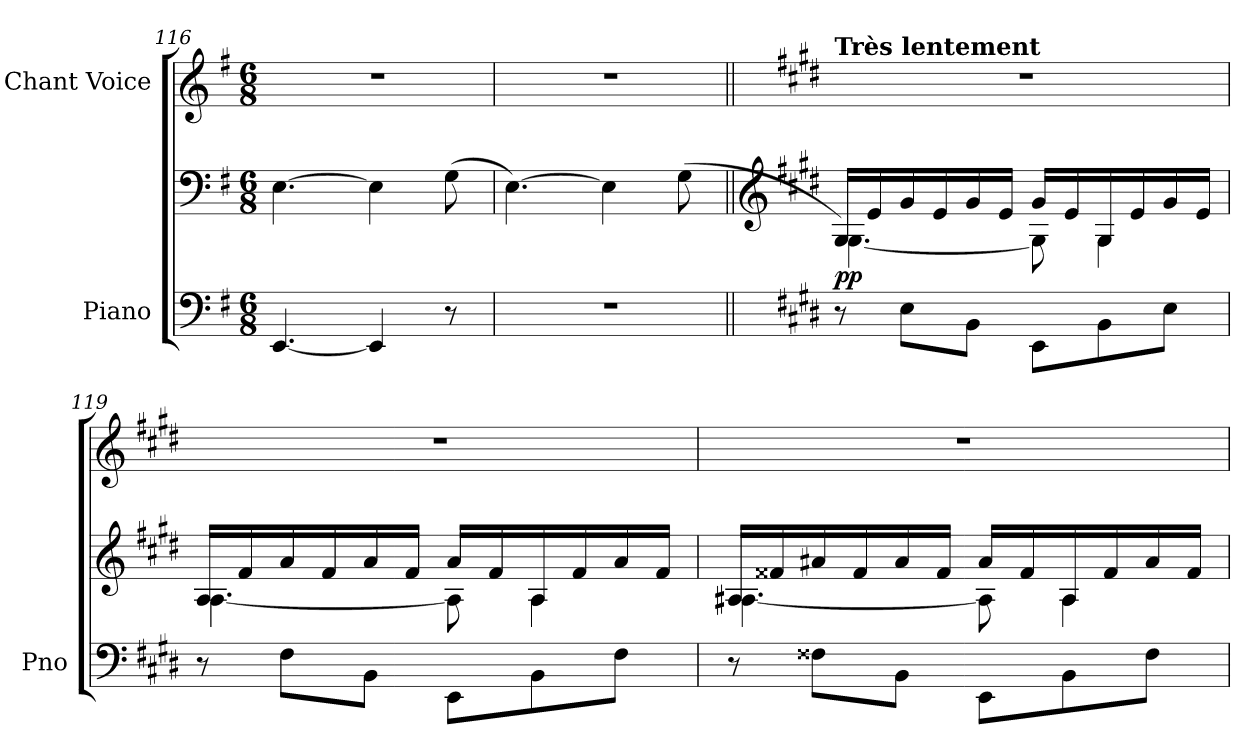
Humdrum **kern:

**kern	**kern	**dynam	**kern
*part2	*part2	*part2	*part1
*staff3	*staff2	*staff2/3	*staff1
*I"Piano	*	*	*I"Chant Voice
*I'Pno	*	*	*
*clefF4	*clefF4	*	*clefG2
*k[f#]	*k[f#]	*	*k[f#]
*M6/8	*M6/8	*	*M6/8
=116	=116	=116	=116
[4.EE/	[4.E\	.	2.r
4EE/]	4E\]	.	.
8r	(8G\	.	.
=117	=117	=117	=117
2.r	[4.E\)	.	2.r
.	4E\]	.	.
.	(8G\	.	.
=118||	=118||	=118||	=118||
*	*clefG2	*	*
*k[f#c#g#d#]	*k[f#c#g#d#]	*	*k[f#c#g#d#]
*	*^	*	*
!	!	!	!	!LO:TX:a:B:t=Très lentement
!	!	!	!LO:DY:b	!
8r	16G#/LL)	[4.G#\	pp	2.r
.	16e/	.	.	.
8E\L	16g#/	.	.	.
.	16e/	.	.	.
8BB\J	16g#/	.	.	.
.	16e/JJ	.	.	.
8EE\L	16g#/LL	8G#\]	.	.
.	16e/	.	.	.
8BB\	16G#/	4G#\	.	.
.	16e/	.	.	.
8E\J	16g#/	.	.	.
.	16e/JJ	.	.	.
=119	=119	=119	=119	=119
!	!LO:N:head=solid	!	!	!
8r	16A/LL	[4.A\	.	2.r
.	16f#/	.	.	.
8F#\L	16a/	.	.	.
.	16f#/	.	.	.
8BB\J	16a/	.	.	.
.	16f#/JJ	.	.	.
8EE\L	16a/LL	8A\]	.	.
.	16f#/	.	.	.
8BB\	16A/	4A\	.	.
.	16f#/	.	.	.
8F#\J	16a/	.	.	.
.	16f#/JJ	.	.	.
=120	=120	=120	=120	=120
!	!LO:N:head=solid	!	!	!
8r	16A#X/LL	[4.A#\	.	2.r
.	16f##X/	.	.	.
8F##X\L	16a#X/	.	.	.
.	16f##/	.	.	.
8BB\J	16a#/	.	.	.
.	16f##/JJ	.	.	.
8EE\L	16a#/LL	8A#\]	.	.
.	16f##/	.	.	.
8BB\	16A#/	4A#\	.	.
.	16f##/	.	.	.
8F##\J	16a#/	.	.	.
.	16f##/JJ	.	.	.
*	*v	*v	*	*
=	=	=	=
*-	*-	*-	*-
